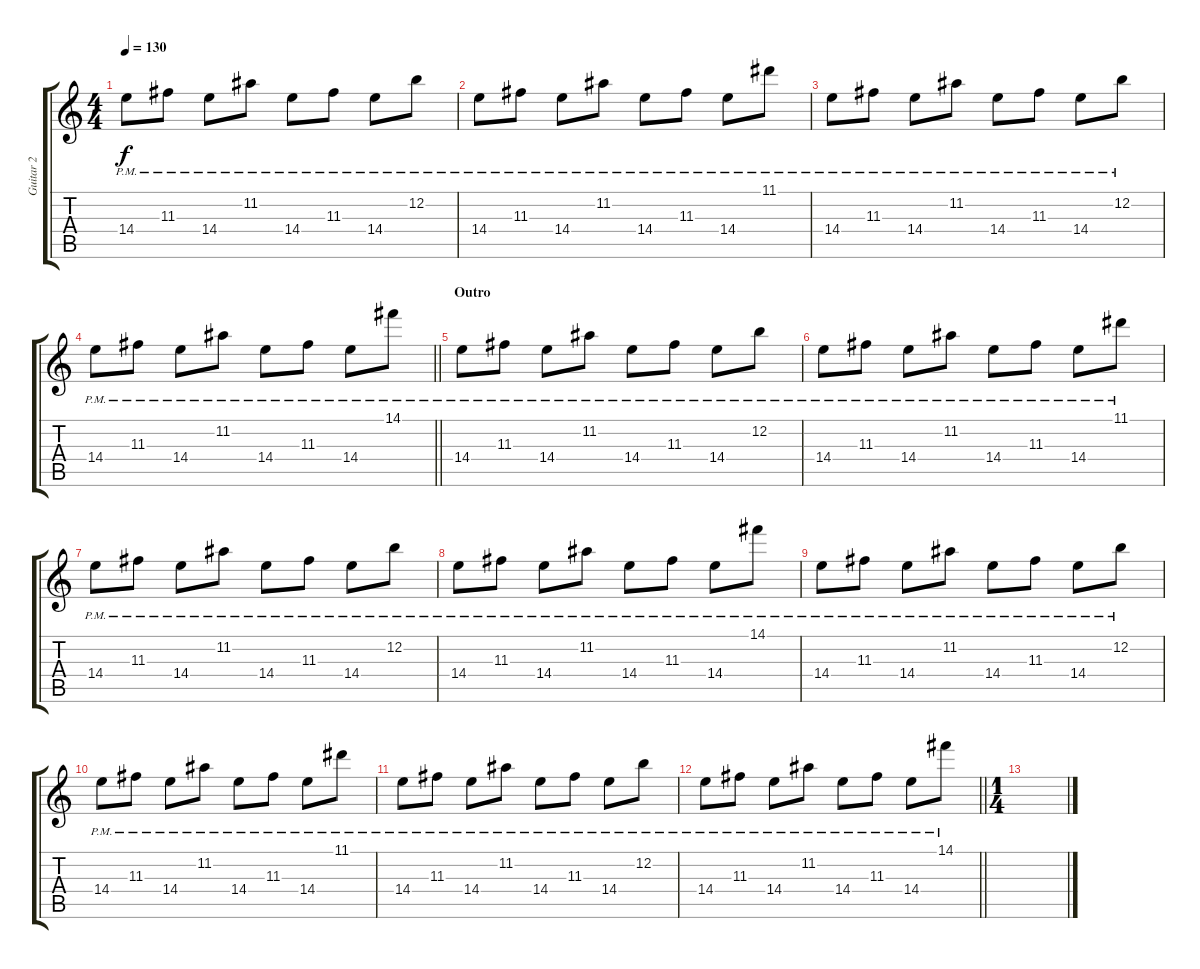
\track ("Guitar 2" "Guitar 2") {instrument overdrivenguitar}
\staff {score tabs}
\tuning (E4 B3 G3 D3 A2 D2) {hide}
\ts (4 4)
\tempo 130
\clef g2
\ks c
14.4{pm}.8{dy f} 11.3{pm}.8 14.4{pm}.8 11.2{pm}.8 14.4{pm}.8 11.3{pm}.8 14.4{pm}.8 12.2{pm}.8 |
14.4{pm}.8 11.3{pm}.8 14.4{pm}.8 11.2{pm}.8 14.4{pm}.8 11.3{pm}.8 14.4{pm}.8 11.1{pm}.8 |
14.4{pm}.8 11.3{pm}.8 14.4{pm}.8 11.2{pm}.8 14.4{pm}.8 11.3{pm}.8 14.4{pm}.8 12.2{pm}.8 |
\barLineRight lightlight
14.4{pm}.8 11.3{pm}.8 14.4{pm}.8 11.2{pm}.8 14.4{pm}.8 11.3{pm}.8 14.4{pm}.8 14.1{pm}.8 |
\section ("" "Outro")
14.4{pm}.8 11.3{pm}.8 14.4{pm}.8 11.2{pm}.8 14.4{pm}.8 11.3{pm}.8 14.4{pm}.8 12.2{pm}.8 |
14.4{pm}.8 11.3{pm}.8 14.4{pm}.8 11.2{pm}.8 14.4{pm}.8 11.3{pm}.8 14.4{pm}.8 11.1{pm}.8 |
14.4{pm}.8 11.3{pm}.8 14.4{pm}.8 11.2{pm}.8 14.4{pm}.8 11.3{pm}.8 14.4{pm}.8 12.2{pm}.8 |
14.4{pm}.8 11.3{pm}.8 14.4{pm}.8 11.2{pm}.8 14.4{pm}.8 11.3{pm}.8 14.4{pm}.8 14.1{pm}.8 |
14.4{pm}.8 11.3{pm}.8 14.4{pm}.8 11.2{pm}.8 14.4{pm}.8 11.3{pm}.8 14.4{pm}.8 12.2{pm}.8 |
14.4{pm}.8 11.3{pm}.8 14.4{pm}.8 11.2{pm}.8 14.4{pm}.8 11.3{pm}.8 14.4{pm}.8 11.1{pm}.8 |
14.4{pm}.8 11.3{pm}.8 14.4{pm}.8 11.2{pm}.8 14.4{pm}.8 11.3{pm}.8 14.4{pm}.8 12.2{pm}.8 |
\barLineRight lightlight
14.4{pm}.8 11.3{pm}.8 14.4{pm}.8 11.2{pm}.8 14.4{pm}.8 11.3{pm}.8 14.4{pm}.8 14.1{pm}.8 |
\ts (1 4)
